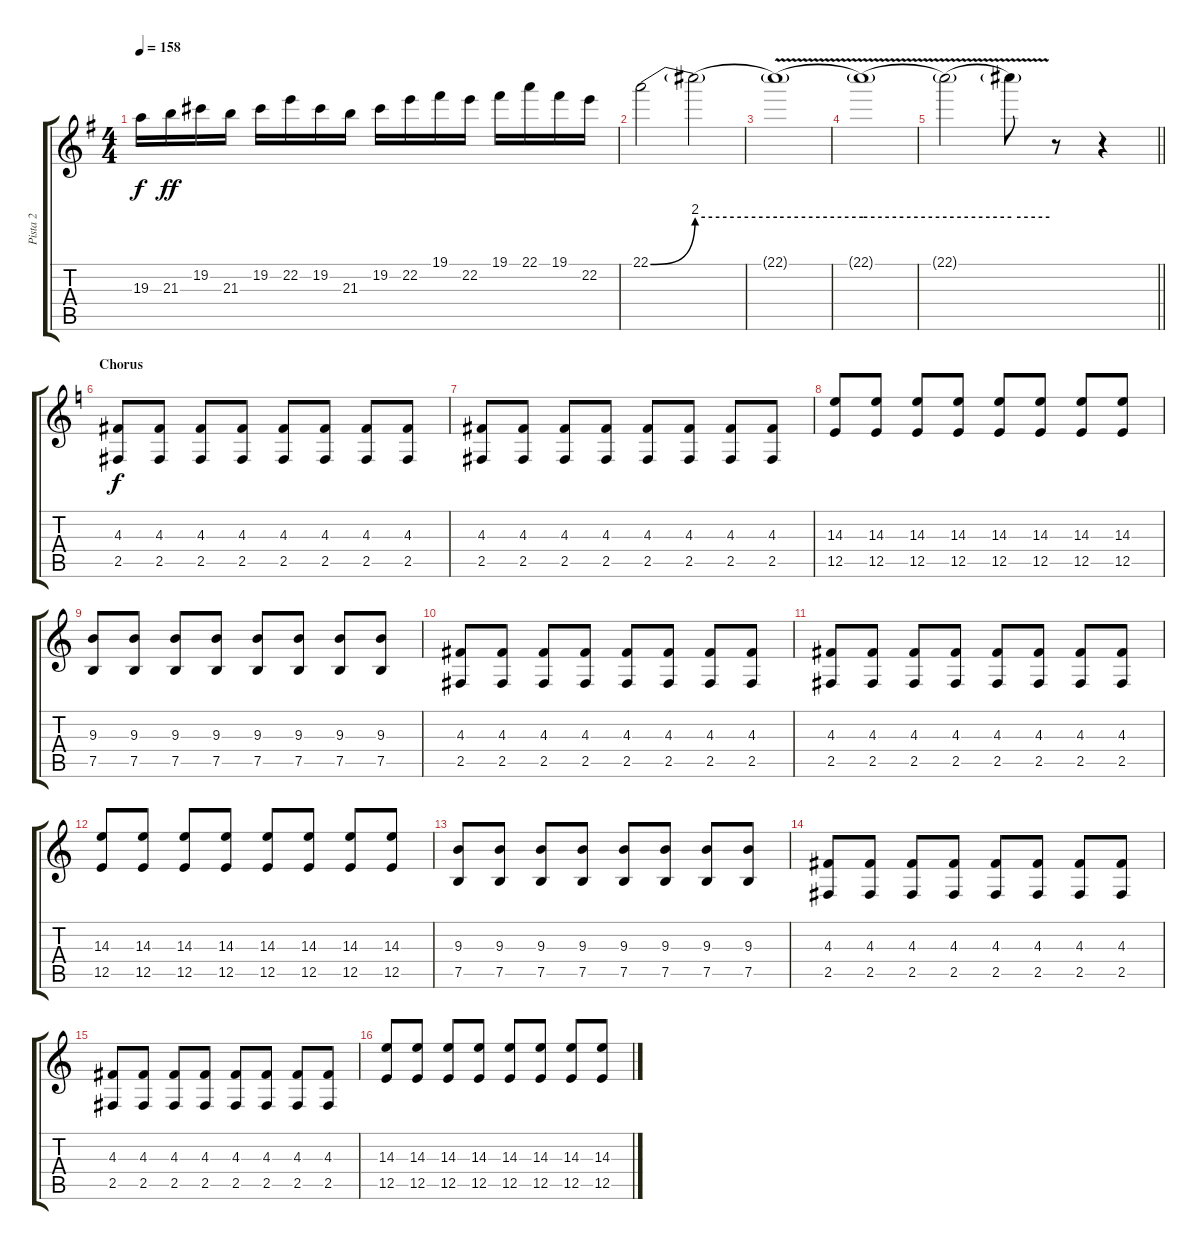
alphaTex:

\track ("Pista 2" "Pista 2") {instrument distortionguitar}
\staff {score tabs}
\tuning (B3 Gb3 D3 A2 E2 B1) {hide}
\ts (4 4)
\tempo 158
\clef g2
\ks g
19.3.16{dy f} 21.3.16{dy ff} 19.2.16 21.3.16 19.2.16 22.2.16 19.2.16 21.3.16 19.2.16 22.2.16 19.1.16 22.2.16 19.1.16 22.1.16 19.1.16 22.2.16 |
22.1{be (bend 0 0 60 8)}.2 22.1{be (hold 0 8 60 8) t}.2 |
22.1{be (hold 0 8 60 8) v t}.1 |
22.1{be (hold 0 8 60 8) v t}.1 |
\barLineRight lightlight
22.1{be (hold 0 8 60 8) v t}.2 22.1{be (hold 0 8 60 8) v t}.8 r.8 r.4 |
\section ("" "Chorus")
\ks c
(4.3 2.5).8{dy f} (4.3 2.5).8 (4.3 2.5).8 (4.3 2.5).8 (4.3 2.5).8 (4.3 2.5).8 (4.3 2.5).8 (4.3 2.5).8 |
(4.3 2.5).8 (4.3 2.5).8 (4.3 2.5).8 (4.3 2.5).8 (4.3 2.5).8 (4.3 2.5).8 (4.3 2.5).8 (4.3 2.5).8 |
(14.3 12.5).8 (14.3 12.5).8 (14.3 12.5).8 (14.3 12.5).8 (14.3 12.5).8 (14.3 12.5).8 (14.3 12.5).8 (14.3 12.5).8 |
(9.3 7.5).8 (9.3 7.5).8 (9.3 7.5).8 (9.3 7.5).8 (9.3 7.5).8 (9.3 7.5).8 (9.3 7.5).8 (9.3 7.5).8 |
(4.3 2.5).8 (4.3 2.5).8 (4.3 2.5).8 (4.3 2.5).8 (4.3 2.5).8 (4.3 2.5).8 (4.3 2.5).8 (4.3 2.5).8 |
(4.3 2.5).8 (4.3 2.5).8 (4.3 2.5).8 (4.3 2.5).8 (4.3 2.5).8 (4.3 2.5).8 (4.3 2.5).8 (4.3 2.5).8 |
(14.3 12.5).8 (14.3 12.5).8 (14.3 12.5).8 (14.3 12.5).8 (14.3 12.5).8 (14.3 12.5).8 (14.3 12.5).8 (14.3 12.5).8 |
(9.3 7.5).8 (9.3 7.5).8 (9.3 7.5).8 (9.3 7.5).8 (9.3 7.5).8 (9.3 7.5).8 (9.3 7.5).8 (9.3 7.5).8 |
(4.3 2.5).8 (4.3 2.5).8 (4.3 2.5).8 (4.3 2.5).8 (4.3 2.5).8 (4.3 2.5).8 (4.3 2.5).8 (4.3 2.5).8 |
(4.3 2.5).8 (4.3 2.5).8 (4.3 2.5).8 (4.3 2.5).8 (4.3 2.5).8 (4.3 2.5).8 (4.3 2.5).8 (4.3 2.5).8 |
(14.3 12.5).8 (14.3 12.5).8 (14.3 12.5).8 (14.3 12.5).8 (14.3 12.5).8 (14.3 12.5).8 (14.3 12.5).8 (14.3 12.5).8
